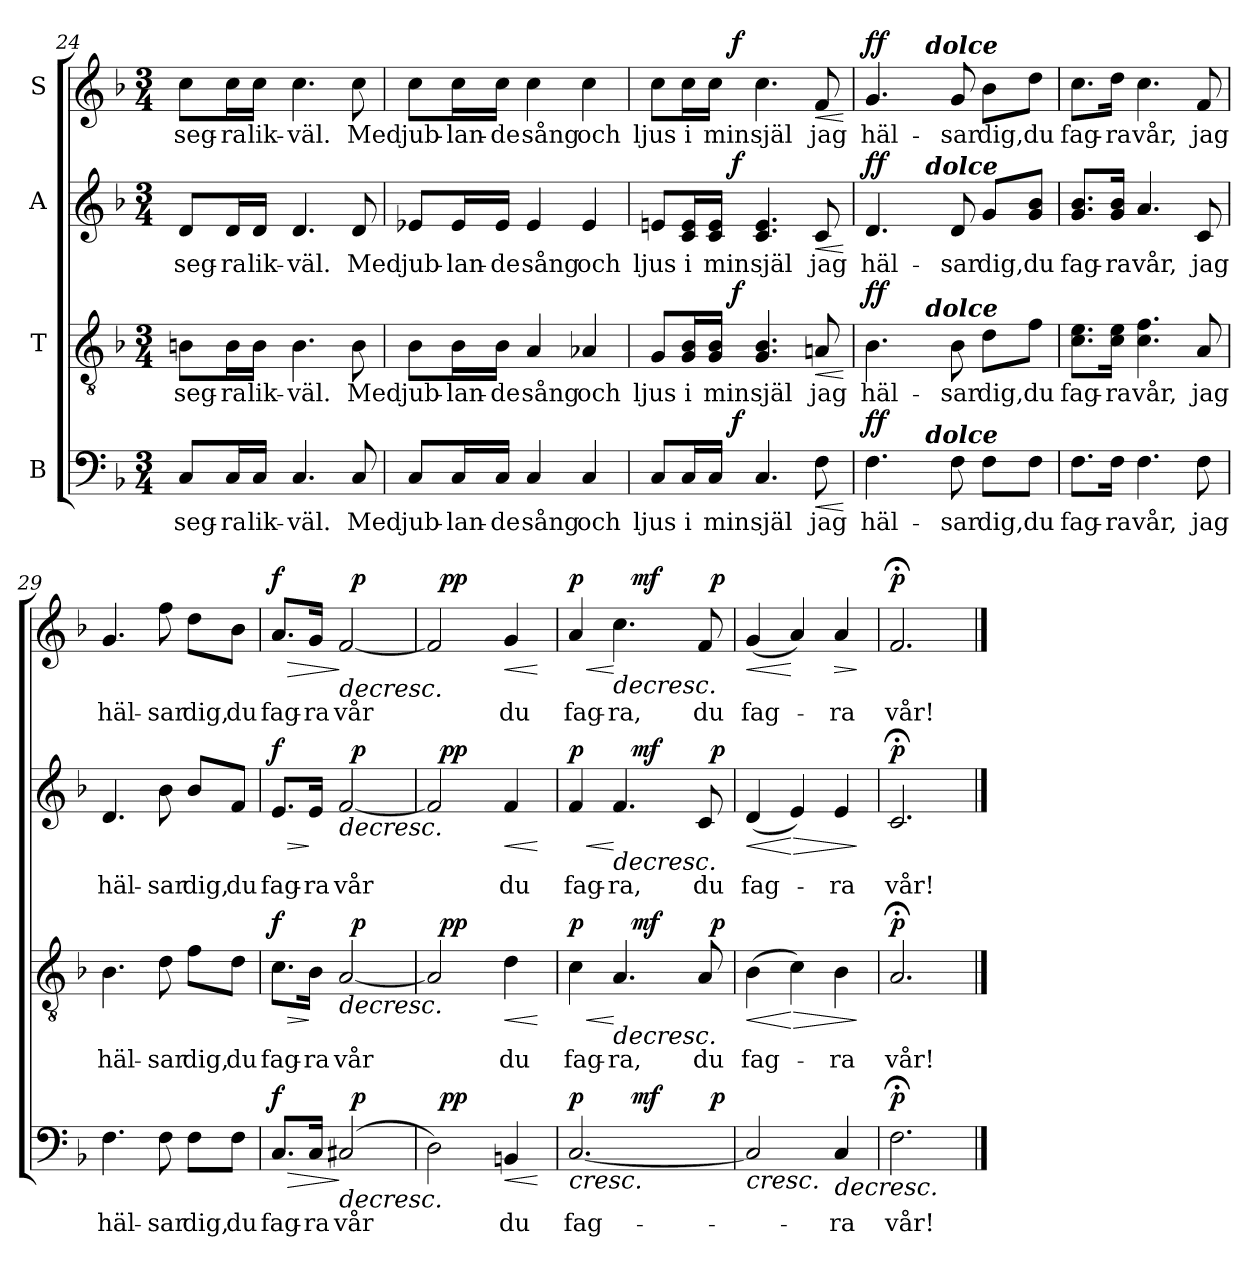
**kern	**text	**dynam	**kern	**text	**dynam	**kern	**text	**dynam	**kern	**text	**dynam
*part4	*part4	*part4	*part3	*part3	*part3	*part2	*part2	*part2	*part1	*part1	*part1
*staff4	*staff4	*staff4	*staff3	*staff3	*staff3	*staff2	*staff2	*staff2	*staff1	*staff1	*staff1
*I"B	*	*	*I"T	*	*	*I"A	*	*	*I"S	*	*
*clefF4	*	*	*clefGv2	*	*	*clefG2	*	*	*clefG2	*	*
*k[b-]	*	*	*k[b-]	*	*	*k[b-]	*	*	*k[b-]	*	*
*F:	*	*	*F:	*	*	*F:	*	*	*F:	*	*
*M3/4	*	*	*M3/4	*	*	*M3/4	*	*	*M3/4	*	*
=24	=24	=24	=24	=24	=24	=24	=24	=24	=24	=24	=24
!	!LO:LY:b	!	!	!LO:LY:b	!	!	!LO:LY:b	!	!	!LO:LY:b	!
8C/L	seg-	.	8Bn\L	seg-	.	8d/L	seg-	.	8cc\L	seg-	.
!	!LO:LY:b	!	!	!LO:LY:b	!	!	!LO:LY:b	!	!	!LO:LY:b	!
16C/L	-ra	.	16B\L	-ra	.	16d/L	-ra	.	16cc\L	-ra	.
!	!LO:LY:b	!	!	!LO:LY:b	!	!	!LO:LY:b	!	!	!LO:LY:b	!
16C/JJ	lik-	.	16B\JJ	lik-	.	16d/JJ	lik-	.	16cc\JJ	lik-	.
!	!LO:LY:b	!	!	!LO:LY:b	!	!	!LO:LY:b	!	!	!LO:LY:b	!
4.C/	-väl.	.	4.B\	-väl.	.	4.d/	-väl.	.	4.cc\	-väl.	.
!	!LO:LY:b	!	!	!LO:LY:b	!	!	!LO:LY:b	!	!	!LO:LY:b	!
8C/	Med	.	8B\	Med	.	8d/	Med	.	8cc\	Med	.
!!LO:LB:g=z
=25	=25	=25	=25	=25	=25	=25	=25	=25	=25	=25	=25
!	!LO:LY:b	!	!	!LO:LY:b	!	!	!LO:LY:b	!	!	!LO:LY:b	!
8C/L	jub-	.	8B-i\L	jub-	.	8e-X/L	jub-	.	8cc\L	jub-	.
!	!LO:LY:b	!	!	!LO:LY:b	!	!	!LO:LY:b	!	!	!LO:LY:b	!
16C/L	-lan-	.	16B-\L	-lan-	.	16e-/L	-lan-	.	16cc\L	-lan-	.
!	!LO:LY:b	!	!	!LO:LY:b	!	!	!LO:LY:b	!	!	!LO:LY:b	!
16C/JJ	-de	.	16B-\JJ	-de	.	16e-/JJ	-de	.	16cc\JJ	-de	.
!	!LO:LY:b	!	!	!LO:LY:b	!	!	!LO:LY:b	!	!	!LO:LY:b	!
4C/	sång	.	4A/	sång	.	4e-/	sång	.	4cc\	sång	.
!	!LO:LY:b	!	!	!LO:LY:b	!	!	!LO:LY:b	!	!	!LO:LY:b	!
4C/	och	.	4A-X/	och	.	4e-/	och	.	4cc\	och	.
=26	=26	=26	=26	=26	=26	=26	=26	=26	=26	=26	=26
!	!LO:LY:b	!	!	!LO:LY:b	!	!	!LO:LY:b	!	!	!LO:LY:b	!
*^	*	*	*^	*	*	*^	*	*	*^	*	*
8C/L	8..ryy	ljus	.	8G/L	8..ryy	ljus	.	8eni/L	8..ryy	ljus	.	8cc\L	8..ryy	ljus	.
!	!	!LO:LY:b	!	!	!	!LO:LY:b	!	!	!	!LO:LY:b	!	!	!	!LO:LY:b	!
16C/L	.	i	.	16G/ 16B-/L	.	i	.	16c/ 16e/L	.	i	.	16cc\L	.	i	.
!	!	!LO:LY:b	!	!	!	!LO:LY:b	!	!	!	!LO:LY:b	!	!	!	!LO:LY:b	!
16C/JJ	.	min	.	16G/ 16B-/JJ	.	min	.	16c/ 16e/JJ	.	min	.	16cc\JJ	.	min	.
!	!	!	!LO:DY:a	!	!	!	!LO:DY:a	!	!	!	!LO:DY:a	!	!	!	!LO:DY:a
.	2ryy	.	f	.	2ryy	.	f	.	2ryy	.	f	.	2ryy	.	f
!	!	!LO:LY:b	!	!	!	!LO:LY:b	!	!	!	!LO:LY:b	!	!	!	!LO:LY:b	!
4.C/	.	själ	.	4.G/ 4.B-/	.	själ	.	4.c/ 4.e/	.	själ	.	4.cc\	.	själ	.
!	!	!LO:LY:b	!LO:HP:b	!	!	!LO:LY:b	!LO:HP:b	!	!	!LO:LY:b	!LO:HP:b	!	!	!LO:LY:b	!LO:HP:b
8F\	.	jag	<	8Ani/	.	jag	<	8c/	.	jag	<	8f/	.	jag	<
.	32ryy	.	.	.	32ryy	.	.	.	32ryy	.	.	.	32ryy	.	.
.	.	.	[	.	.	.	[	.	.	.	[	.	.	.	[
=27	=27	=27	=27	=27	=27	=27	=27	=27	=27	=27	=27	=27	=27	=27	=27
!	!	!LO:LY:b	!LO:DY:a	!	!	!LO:LY:b	!LO:DY:a	!	!	!LO:LY:b	!LO:DY:a	!	!	!LO:LY:b	!LO:DY:a
4.F\	4ryy	häl-	ff	4.B-\	4ryy	häl-	ff	4.d/	4ryy	häl-	ff	4.g/	4ryy	häl-	ff
.	32ryy	.	.	.	32ryy	.	.	.	32ryy	.	.	.	32ryy	.	.
!	!	!	!	!	!	!	!	!	!	!	!	!	!LO:TX:a:Bi:t=dolce	!	!
!	!	!	!	!	!	!	!	!	!LO:TX:a:Bi:t=dolce	!	!	!	!	!	!
!	!	!	!	!	!LO:TX:a:Bi:t=dolce	!	!	!	!	!	!	!	!	!	!
!	!LO:TX:a:Bi:t=dolce	!	!	!	!	!	!	!	!	!	!	!	!	!	!
.	4...ryy	.	.	.	4...ryy	.	.	.	4...ryy	.	.	.	4...ryy	.	.
!	!	!LO:LY:b	!	!	!	!LO:LY:b	!	!	!	!LO:LY:b	!	!	!	!LO:LY:b	!
8F\	.	-sar	.	8B-\	.	-sar	.	8d/	.	-sar	.	8g/	.	-sar	.
!	!	!LO:LY:b	!	!	!	!LO:LY:b	!	!	!	!LO:LY:b	!	!	!	!LO:LY:b	!
8F\L	.	dig,	.	8d\L	.	dig,	.	8g/L	.	dig,	.	8b-\L	.	dig,	.
!	!	!LO:LY:b	!	!	!	!LO:LY:b	!	!	!	!LO:LY:b	!	!	!	!LO:LY:b	!
8F\J	.	du	.	8f\J	.	du	.	8g/ 8b-/J	.	du	.	8dd\J	.	du	.
=28	=28	=28	=28	=28	=28	=28	=28	=28	=28	=28	=28	=28	=28	=28	=28
!	!	!LO:LY:b	!	!	!	!LO:LY:b	!	!	!	!LO:LY:b	!	!	!	!LO:LY:b	!
*v	*v	*	*	*	*	*	*	*v	*v	*	*	*v	*v	*	*
*	*	*	*v	*v	*	*	*	*	*	*	*	*
8.F\L	fag-	.	8.c\ 8.e\L	fag-	.	8.g/ 8.b-/L	fag-	.	8.cc\L	fag-	.
!	!LO:LY:b	!	!	!LO:LY:b	!	!	!LO:LY:b	!	!	!LO:LY:b	!
16F\Jk	-ra	.	16c\ 16e\Jk	-ra	.	16g/ 16b-/Jk	-ra	.	16dd\Jk	-ra	.
!	!LO:LY:b	!	!	!LO:LY:b	!	!	!LO:LY:b	!	!	!LO:LY:b	!
4.F\	vår,	.	4.c\ 4.f\	vår,	.	4.a/	vår,	.	4.cc\	vår,	.
!	!LO:LY:b	!	!	!LO:LY:b	!	!	!LO:LY:b	!	!	!LO:LY:b	!
8F\	jag	.	8A/	jag	.	8c/	jag	.	8f/	jag	.
!!LO:LB:g=z
=29	=29	=29	=29	=29	=29	=29	=29	=29	=29	=29	=29
!	!LO:LY:b	!	!	!LO:LY:b	!	!	!LO:LY:b	!	!	!LO:LY:b	!
4.F\	häl-	.	4.B-\	häl-	.	4.d/	häl-	.	4.g/	häl-	.
!	!LO:LY:b	!	!	!LO:LY:b	!	!	!LO:LY:b	!	!	!LO:LY:b	!
8F\	-sar	.	8d\	-sar	.	8b-\	-sar	.	8ff\	-sar	.
!	!LO:LY:b	!	!	!LO:LY:b	!	!	!LO:LY:b	!	!	!LO:LY:b	!
8F\L	dig,	.	8f\L	dig,	.	8b-/L	dig,	.	8dd\L	dig,	.
!	!LO:LY:b	!	!	!LO:LY:b	!	!	!LO:LY:b	!	!	!LO:LY:b	!
8F\J	du	.	8d\J	du	.	8f/J	du	.	8b-\J	du	.
=30	=30	=30	=30	=30	=30	=30	=30	=30	=30	=30	=30
!	!LO:LY:b	!LO:HP:b	!	!LO:LY:b	!LO:HP:b	!	!LO:LY:b	!LO:HP:b	!	!LO:LY:b	!LO:HP:b
!	!	!LO:DY:n=1:a	!	!	!LO:DY:n=1:a	!	!	!LO:DY:n=1:a	!	!	!LO:DY:n=1:a
*^	*	*	*^	*	*	*^	*	*	*^	*	*
8.C/L	4ryy	fag-	> f	8.c\L	4ryy	fag-	> f	8.e/L	4ryy	fag-	> f	8.a/L	4ryy	fag-	> f
!	!	!LO:LY:b	!	!	!	!LO:LY:b	!	!	!	!LO:LY:b	!	!	!	!LO:LY:b	!
16C/Jk	.	-ra	.	16B-\Jk	.	-ra	]	16e/Jk	.	-ra	]	16g/Jk	.	-ra	.
!	!	!LO:LY:b	!LO:HP:n=1:b	!	!	!LO:LY:b	!LO:HP:b	!	!	!LO:LY:b	!LO:HP:b	!	!	!LO:LY:b	!LO:HP:n=1:b
(>2C#X/	32ryy	vår	] >	[2A/	32ryy	vår	>	[2f/	32ryy	vår	>	[2f/	32ryy	vår	] >
!	!	!	!LO:DY:n=2:a	!	!	!	!LO:DY:n=2:a	!	!	!	!LO:DY:n=2:a	!	!	!	!LO:DY:n=2:a
.	4...ryy	.	p	.	4...ryy	.	p	.	4...ryy	.	p	.	4...ryy	.	p
.	.	.	]	.	.	.	]	.	.	.	]	.	.	.	]
=31	=31	=31	=31	=31	=31	=31	=31	=31	=31	=31	=31	=31	=31	=31	=31
2D\)	32ryy	.	.	2A/]	32ryy	.	.	2f/]	32ryy	.	.	2f/]	32ryy	.	.
!	!	!	!LO:DY:a	!	!	!	!LO:DY:a	!	!	!	!LO:DY:a	!	!	!	!LO:DY:a
.	2ryy	.	pp	.	2ryy	.	pp	.	2ryy	.	pp	.	2ryy	.	pp
!	!	!LO:LY:b	!LO:HP:b	!	!	!LO:LY:b	!LO:HP:b	!	!	!LO:LY:b	!LO:HP:b	!	!	!LO:LY:b	!LO:HP:b
4BBn/	.	du	<	4d\	.	du	<	4f/	.	du	<	4g/	.	du	<
.	8..ryy	.	.	.	8..ryy	.	.	.	8..ryy	.	.	.	8..ryy	.	.
.	.	.	[	.	.	.	[	.	.	.	[	.	.	.	[
=32	=32	=32	=32	=32	=32	=32	=32	=32	=32	=32	=32	=32	=32	=32	=32
!	!	!LO:LY:b	!LO:HP:b	!	!	!	!	!	!	!	!	!	!	!	!
!	!	!	!LO:HP:n=1:b	!	!	!LO:LY:b	!LO:HP:b	!	!	!LO:LY:b	!LO:HP:b	!	!	!LO:LY:b	!LO:HP:b
!	!	!	!LO:DY:n=1:a	!	!	!	!LO:DY:n=1:a	!	!	!	!LO:DY:n=1:a	!	!	!	!LO:DY:n=1:a
*	*^	*	*	*	*^	*	*	*	*^	*	*	*	*^	*	*
[2.C/	4ryy	2ryy	fag-	< > p	4c\	4ryy	2ryy	fag-	< p	4f/	4ryy	2ryy	fag-	< p	4a/	4ryy	2ryy	fag-	< p
!	!	!	!	!	!	!	!	!LO:LY:b	!LO:HP:n=1:b	!	!	!	!LO:LY:b	!LO:HP:n=1:b	!	!	!	!LO:LY:b	!LO:HP:n=1:b
.	16ryy	.	.	.	4.A/	16ryy	.	-ra,	[ >	4.f/	16ryy	.	-ra,	[ >	4.cc\	16ryy	.	-ra,	[ >
!	!	!	!	!LO:DY:n=2:a	!	!	!	!	!LO:DY:n=2:a	!	!	!	!	!LO:DY:n=2:a	!	!	!	!	!LO:DY:n=2:a
.	4..ryy	.	.	mf	.	4..ryy	.	.	mf	.	4..ryy	.	.	mf	.	4..ryy	.	.	mf
.	.	8ryy	.	.	.	.	8ryy	.	.	.	.	8ryy	.	.	.	.	8ryy	.	.
!	!	!	!	!	!	!	!	!LO:LY:b	!	!	!	!	!LO:LY:b	!	!	!	!	!LO:LY:b	!
.	.	32ryy	.	.	8A/	.	32ryy	du	]	8c/	.	32ryy	du	]	8f/	.	32ryy	du	]
!	!	!	!	!LO:DY:n=3:a	!	!	!	!	!LO:DY:n=3:a	!	!	!	!	!LO:DY:n=3:a	!	!	!	!	!LO:DY:n=3:a
.	.	16.ryy	.	p	.	.	16.ryy	.	p	.	.	16.ryy	.	p	.	.	16.ryy	.	p
.	.	.	.	[	.	.	.	.	.	.	.	.	.	.	.	.	.	.	.
=33	=33	=33	=33	=33	=33	=33	=33	=33	=33	=33	=33	=33	=33	=33	=33	=33	=33	=33	=33
!	!	!	!	!LO:HP:b	!	!	!	!LO:LY:b	!LO:HP:b	!	!	!	!LO:LY:b	!LO:HP:b	!	!	!	!LO:LY:b	!LO:HP:b
*v	*v	*v	*	*	*	*	*	*	*	*v	*v	*v	*	*	*v	*v	*v	*	*
*	*	*	*v	*v	*v	*	*	*	*	*	*	*	*
2C/]	.	<	(>4B-\	fag-	<	(<4d/	fag-	<	(<4g/	fag-	<
!	!	!	!	!	!LO:HP:n=1:b	!	!	!LO:HP:n=1:b	!	!	!
.	.	.	4c\)	.	[ >	4e/)	.	[ >	4a/)	.	[
!	!LO:LY:b	!LO:HP:n=1:b	!	!LO:LY:b	!	!	!LO:LY:b	!	!	!LO:LY:b	!LO:HP:b
4C/	-ra	] >	4B-\	-ra	.	4e/	-ra	.	4a/	-ra	>
.	.	[	.	.	]	.	.	]	.	.	]
=34	=34	=34	=34	=34	=34	=34	=34	=34	=34	=34	=34
!	!LO:LY:b	!LO:DY:a	!	!LO:LY:b	!LO:DY:a	!	!LO:LY:b	!LO:DY:a	!	!LO:LY:b	!LO:DY:a
2.F;<\	vår!	p	2.A;</	vår!	p	2.c;</	vår!	p	2.f;</	vår!	p
.	.	]	.	.	.	.	.	.	.	.	.
==	==	==	==	==	==	==	==	==	==	==	==
*-	*-	*-	*-	*-	*-	*-	*-	*-	*-	*-	*-
